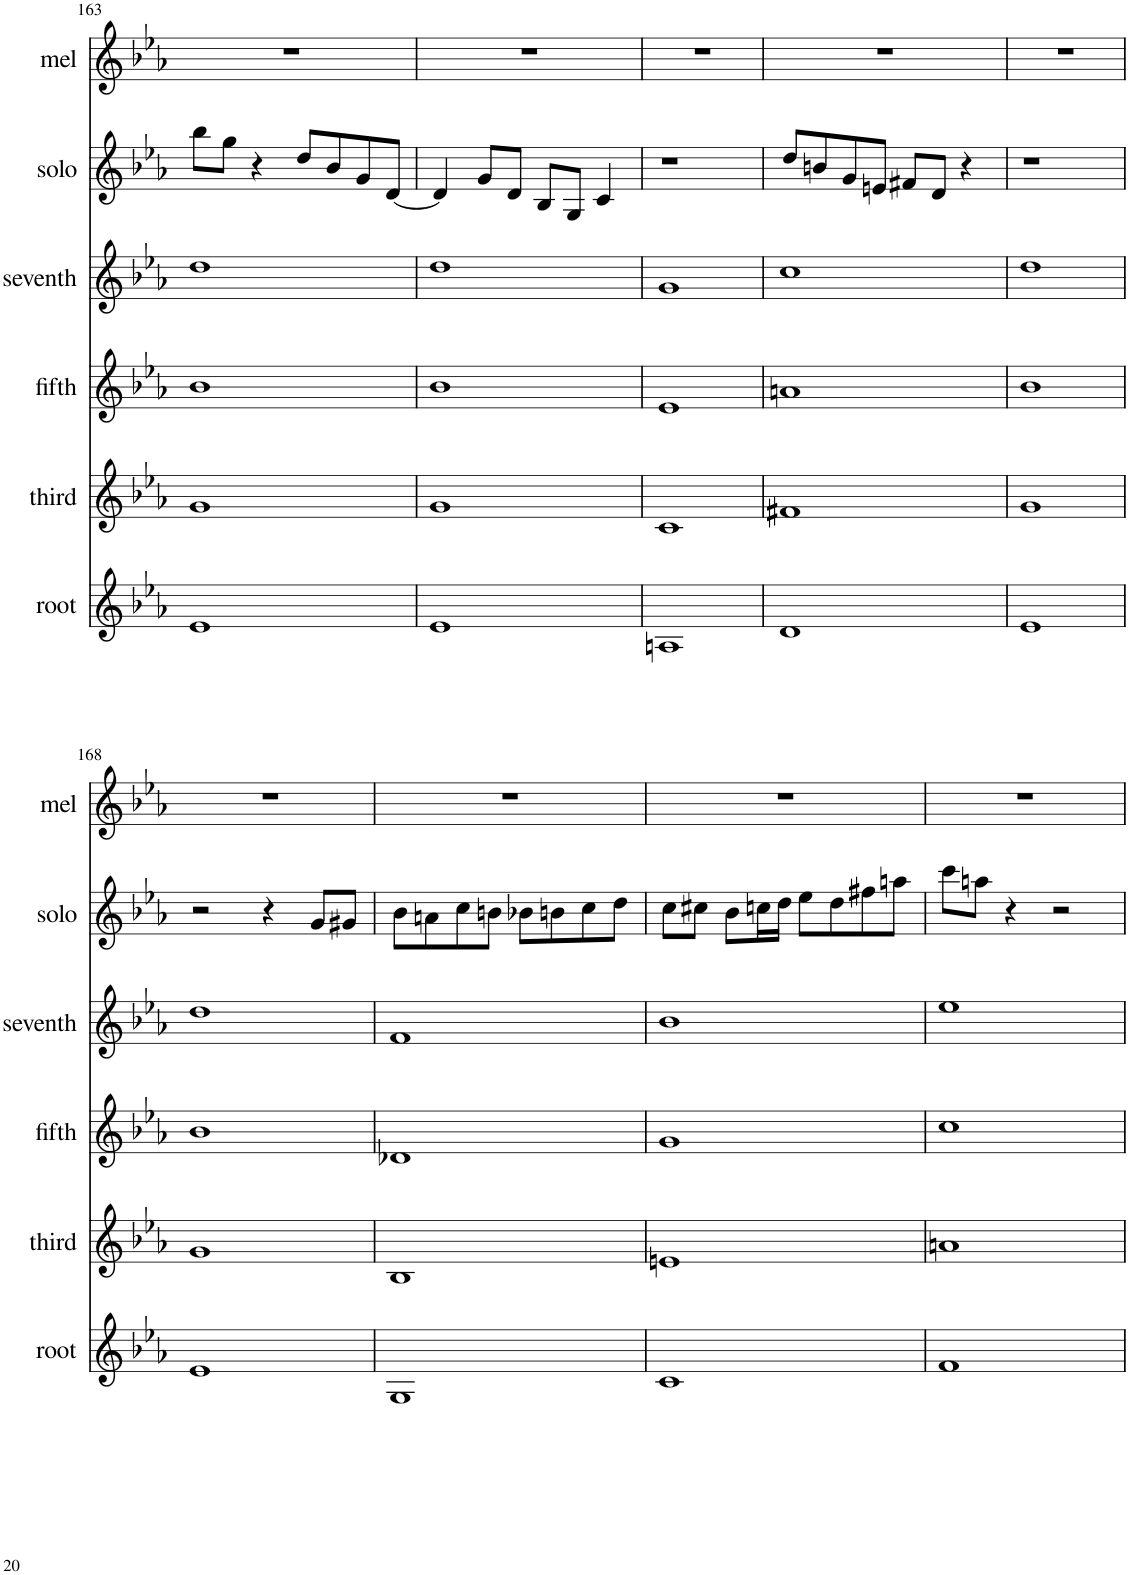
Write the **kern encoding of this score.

**kern	**kern	**kern	**kern	**kern	**kern
*part6	*part5	*part4	*part3	*part2	*part1
*staff6	*staff5	*staff4	*staff3	*staff2	*staff1
*I"root	*I"third	*I"fifth	*I"seventh	*I"solo	*I"mel
*I'root	*I'third	*I'fifth	*I'seventh	*I'solo	*I'mel
!!LO:PB:g=z
*clefG2	*clefG2	*clefG2	*clefG2	*clefG2	*clefG2
*k[b-e-a-]	*k[b-e-a-]	*k[b-e-a-]	*k[b-e-a-]	*k[b-e-a-]	*k[b-e-a-]
*M4/4	*M4/4	*M4/4	*M4/4	*M4/4	*M4/4
=163	=163	=163	=163	=163	=163
1e-	1g	1b-	1dd	8bb-\L	1r
.	.	.	.	8gg\J	.
.	.	.	.	4r	.
.	.	.	.	8dd/L	.
.	.	.	.	8b-/	.
.	.	.	.	8g/	.
.	.	.	.	[8d/J	.
=164	=164	=164	=164	=164	=164
1e-	1g	1b-	1dd	4d/]	1r
.	.	.	.	8g/L	.
.	.	.	.	8d/J	.
.	.	.	.	8B-/L	.
.	.	.	.	8G/J	.
.	.	.	.	4c/	.
=165	=165	=165	=165	=165	=165
1An	1c	1e-	1g	1r	1r
=166	=166	=166	=166	=166	=166
1d	1f#X	1an	1cc	8dd/L	1r
.	.	.	.	8bn/	.
.	.	.	.	8g/	.
.	.	.	.	8en/J	.
.	.	.	.	8f#X/L	.
.	.	.	.	8d/J	.
.	.	.	.	4r	.
=167	=167	=167	=167	=167	=167
1e-	1g	1b-	1dd	1r	1r
!!LO:LB:g=z
=168	=168	=168	=168	=168	=168
1e-	1g	1b-	1dd	2r	1r
.	.	.	.	4r	.
.	.	.	.	8g/L	.
.	.	.	.	8g#X/J	.
=169	=169	=169	=169	=169	=169
1G	1B-	1d-X	1f	8b-\L	1r
.	.	.	.	8an\	.
.	.	.	.	8cc\	.
.	.	.	.	8bn\J	.
.	.	.	.	8b-X\L	.
.	.	.	.	8bn\	.
.	.	.	.	8cc\	.
.	.	.	.	8dd\J	.
=170	=170	=170	=170	=170	=170
1c	1en	1g	1b-	8cc\L	1r
.	.	.	.	8cc#X\J	.
.	.	.	.	8b-\L	.
.	.	.	.	16ccn\L	.
.	.	.	.	16dd\JJ	.
.	.	.	.	8ee-\L	.
.	.	.	.	8dd\	.
.	.	.	.	8ff#X\	.
.	.	.	.	8aan\J	.
=171	=171	=171	=171	=171	=171
1f	1an	1cc	1ee-	8ccc\L	1r
.	.	.	.	8aan\J	.
.	.	.	.	4r	.
.	.	.	.	2r	.
=	=	=	=	=	=
*-	*-	*-	*-	*-	*-
